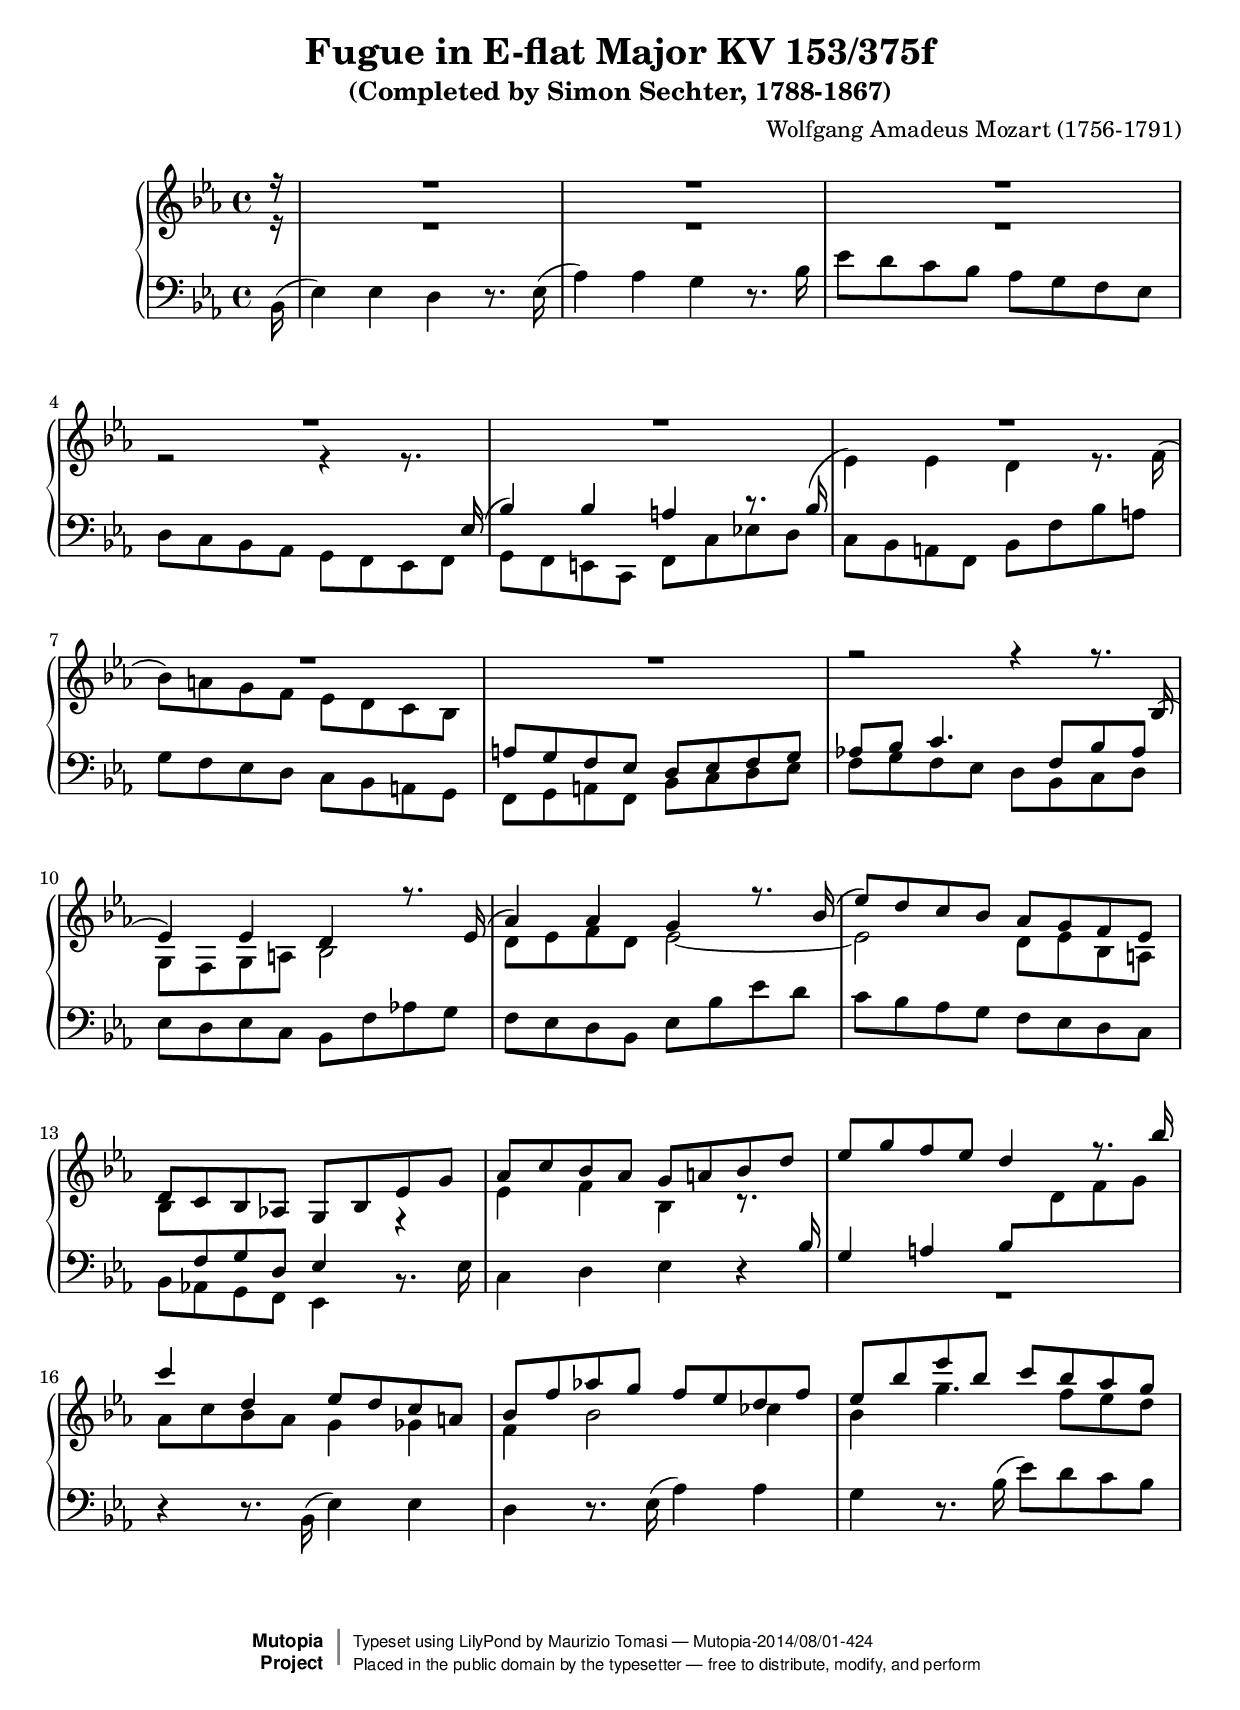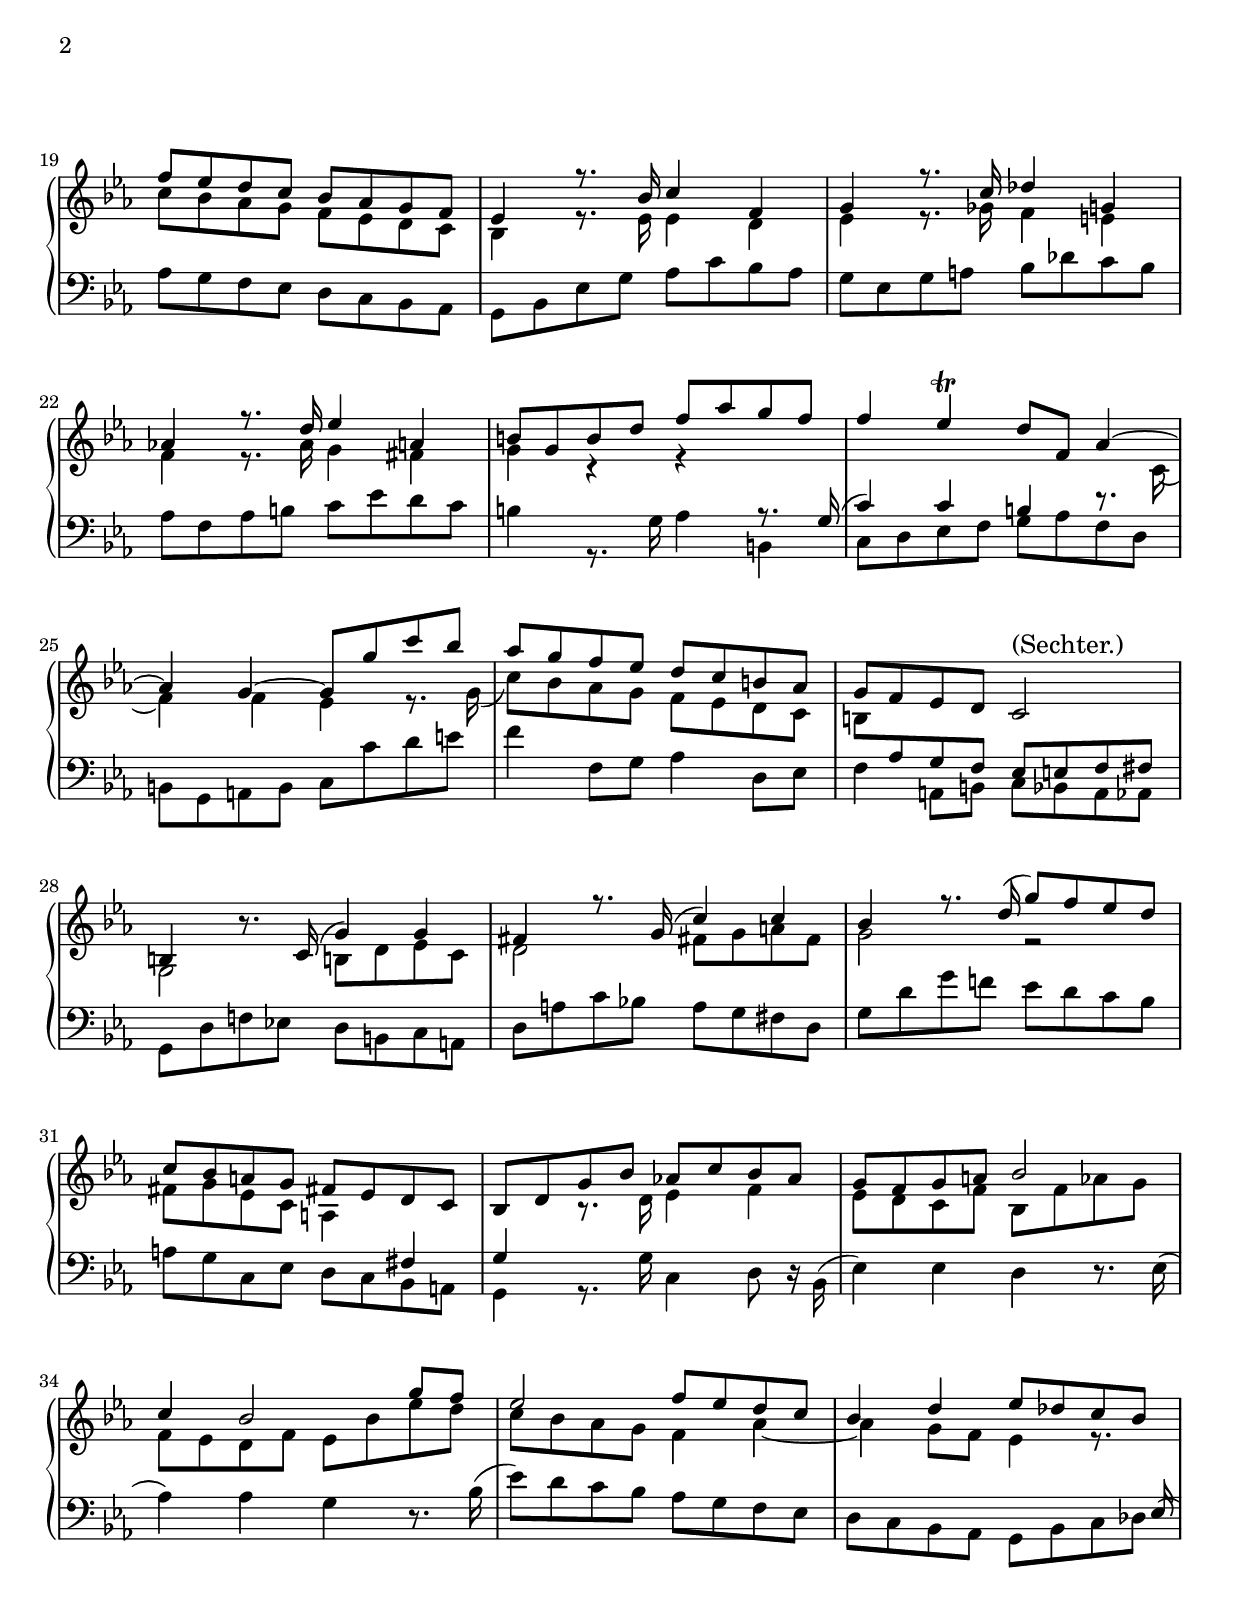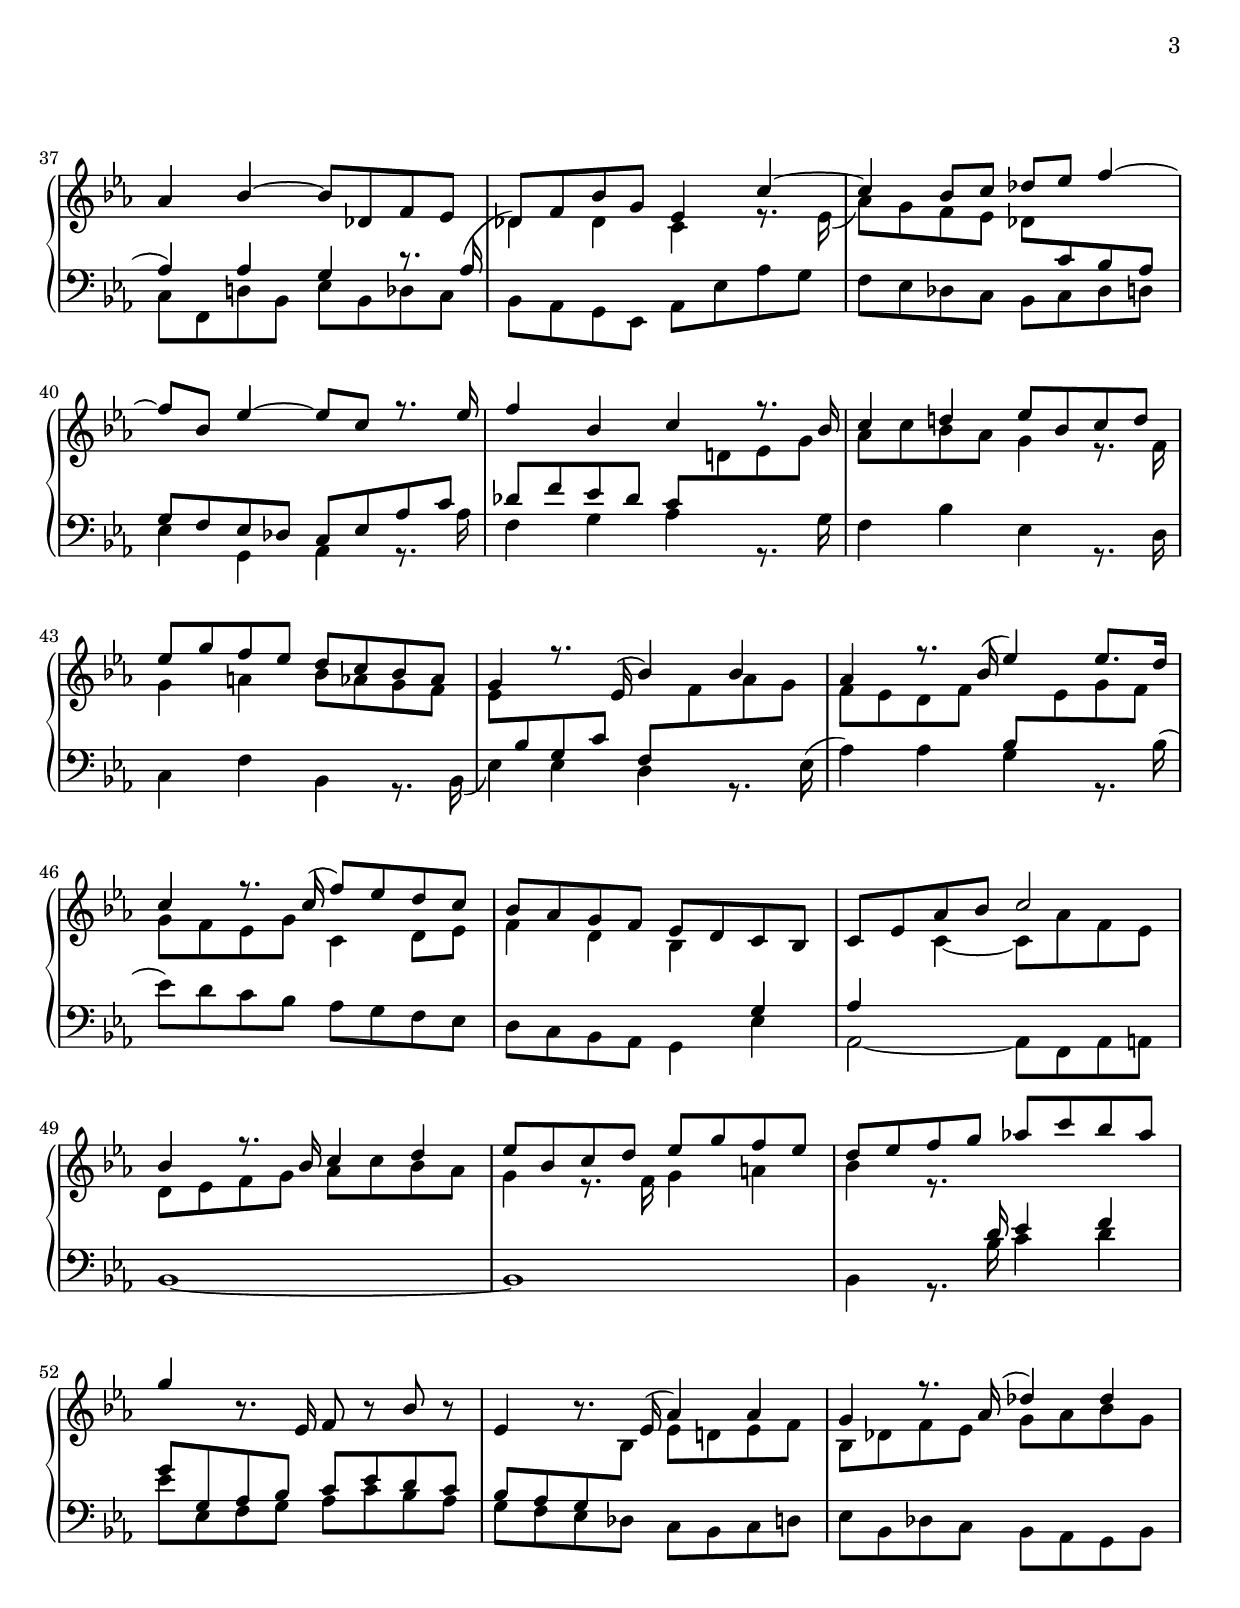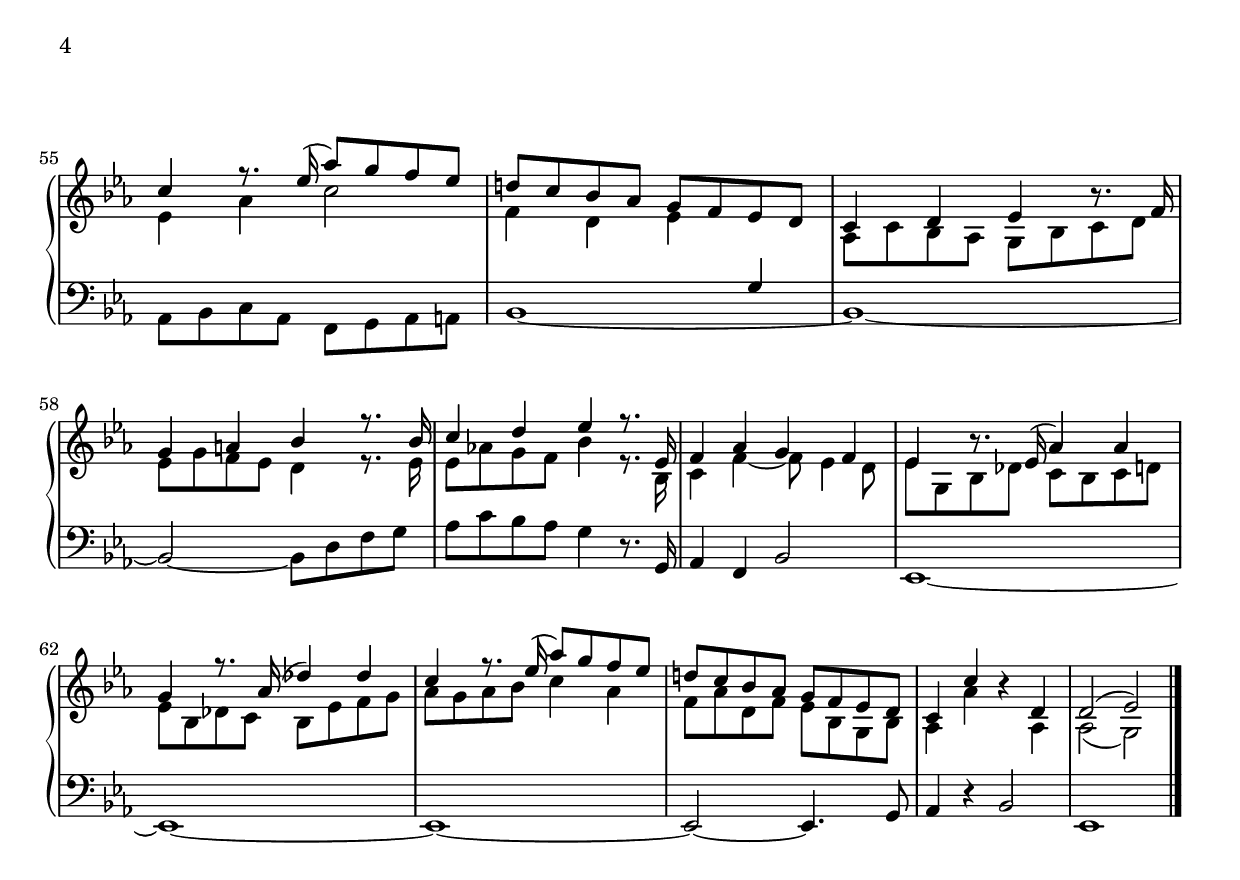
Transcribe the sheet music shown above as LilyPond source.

\version "2.18.2"

%#(set-default-paper-size "letter")

\header {
    title = "Fugue in E-flat Major KV 153/375f"
    subtitle = "(Completed by Simon Sechter, 1788-1867)"
    composer = "Wolfgang Amadeus Mozart (1756-1791)"

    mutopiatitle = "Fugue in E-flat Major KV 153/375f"
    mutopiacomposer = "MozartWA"
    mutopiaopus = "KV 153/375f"
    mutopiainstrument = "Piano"
    date = "1782"
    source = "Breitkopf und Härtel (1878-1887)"
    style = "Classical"
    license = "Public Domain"
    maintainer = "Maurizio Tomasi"
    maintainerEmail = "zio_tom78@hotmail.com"
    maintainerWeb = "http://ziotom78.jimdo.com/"
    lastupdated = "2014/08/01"

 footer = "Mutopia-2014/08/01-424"
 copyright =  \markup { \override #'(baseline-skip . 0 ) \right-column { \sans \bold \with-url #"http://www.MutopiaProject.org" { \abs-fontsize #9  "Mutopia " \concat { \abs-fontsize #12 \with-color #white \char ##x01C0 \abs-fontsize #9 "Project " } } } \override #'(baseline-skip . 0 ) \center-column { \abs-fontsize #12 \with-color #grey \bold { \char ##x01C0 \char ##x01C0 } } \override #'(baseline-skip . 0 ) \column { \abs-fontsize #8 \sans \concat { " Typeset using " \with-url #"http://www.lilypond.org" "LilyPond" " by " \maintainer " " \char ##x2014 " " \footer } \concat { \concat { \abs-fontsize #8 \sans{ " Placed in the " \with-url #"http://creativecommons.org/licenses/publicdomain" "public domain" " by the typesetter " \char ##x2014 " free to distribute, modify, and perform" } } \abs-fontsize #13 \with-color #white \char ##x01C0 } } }
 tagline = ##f
}

\paper {
  markup-system-spacing #'basic-distance = #15 %distance from header/title to 1st system
  top-system-spacing #'basic-distance = #15 %dist. from top margin to system (no titles)
  last-bottom-spacing.basic-distance = #15   % pads the last system in each page
  top-margin = 12\mm
}

% These macros are used for the second voice only
staffUp = { \change Staff= "up" \voiceTwo }
staffDown = { \change Staff= "down" \voiceOne }

%%%%%%%%%%%%%%%%%%%%%%%%%%%%%%%%%%%%%%%%%%%%%%%%%%%%%%%%%%%%%%%%%%%%%%

voiceI = \relative bes {
    \voiceOne
    \partial 16
    \key es \major

    r16
    | R1*8
    | r2 r4 r8. bes16(

% 10
    | es4) es d r8. es16(
    | as4) as g r8. bes16(
    | es8) d c bes as g f es
    | d c bes as! g bes es g
    | as8 c bes as g a bes d
    | es8 g f es d4 r8. bes'16
    | c4 d, es8 d c a
    | bes f' as! g f es d f
    | es bes' es bes c bes as g
    | f es d c bes as g f

% 20
    | es4 r8. bes'16 c4 f,
    | g r8. c16 des4 g,
    | as! r8. d16 es4 a,
    | b8 g b d f as g f
    | f4 es-\trill d8 f, as4 ~
    | as g ~ g8 g' c bes
    | as g f es d c b as
    | g f es d c2^\markup { \large "(Sechter.)" }
    | b4 b'8.\rest c,16( g'4) g
    | fis r8. g16( c4) c

% 30
    | bes4 r8. d16( g8) f es d
    | c bes a g fis! es d c
    | bes d g bes as! c bes as
    | g f g a bes2
    | c4 bes2 g'8 f
    | es2 f8 es d c
    | bes4 d es8 des c bes
    | as4 bes ~ bes8 des, f es
    | des f bes g es4 c' ~
    | c bes8 c des es f4 ~

% 40
    | f8 bes, es4 ~ es8 c r8. es16
    | f4 bes, c r8. bes16
    | c4 d! es8 bes c d
    | es g f es d c bes as
    | g4 r8. es16( bes'4) bes
    | as r8. bes16( es4) es8. d16
    | c4 r8. c16( f8) es d c
    | bes as g f es d c bes
    | c es as bes c2
    | bes4 r8. bes16 c4 d

% 50
    | es8 bes c d es g f es
    | d es f g as! c bes as
    | g4 b,8.\rest es,16 f8 b\rest bes b\rest
    | es,4 b'8.\rest es,16( as4) as
    | g r8. as16( des4) des
    | c4 r8. es16( as8) g f es
    | d! c bes as g f es d
    | c4 d es b'8.\rest f16
    | g4 a bes r8. bes16
    | c4 d es r8. es,16

% 60
    | f4 as g f
    | es b'8.\rest es,16( as4) as
    | g r8. as16( des4) des
    | c r8. es16( as8) g f es
    | d! c bes as g f es d
    | c4 c' b\rest d,
    | d2( es)
    \bar "|."
}

%%%%%%%%%%%%%%%%%%%%%%%%%%%%%%%%%%%%%%%%%%%%%%%%%%%%%%%%%%%%%%%%%%%%%%

voiceII = \relative es {
    \voiceTwo
    \partial 16

    r16
    | R1*3
    | r2 r4 r8. \staffDown es16(
    | bes'4) bes a r8. bes16( \staffUp
    | es4) es d r8. \slurUp f16(
    | bes8) a g f es d c bes \staffDown
    | a g f es d es f g
    | as! bes c4. f,8 bes as \staffUp

% 10
    | g f g a bes2
    | d8 es f d es2 ~
    | es d8 es bes a
    | bes \staffDown f g d es4 \staffUp r
    | es' f bes, r8. \staffDown bes16
    | g4 a \once \override Beam.positions = #'(4.4 . 4.8) bes8 \staffUp d f g
    | as c bes as g4 ges
    | f bes2 ces4
    | bes g'4. f8 es d
    | c bes as g f es d c

% 20
    | bes4 r8. es16 es4 d
    | es r8. ges16 f4 e
    | f r8. as16 g4 fis
    | g r r \staffDown r8. g,16(
    | c4) c b r8. \staffUp c16(
    | f4) f es r8. g16(
    | c8) bes as g f es d c
      \once \override Beam.positions = #'(-5.2 . -5.6) 
    | b \staffDown as g f es e f fis \staffUp
    | g2 b!8 d es c
    | d2 fis!8 g a fis

% 30
    | g2 r
    | fis8 g es c a4 \staffDown fis
    | g \staffUp r8. d'16 es4 f
    | es8 d c f bes, f' as g
    | f es d f es bes' es d
    | c bes as g f4 as ~
    | as g8 f es4 r8. \staffDown es,16(
    | as4) as g r8. as16( \staffUp
    | des4) des c r8. es16(
    | as8) g f es \once \override Beam.positions = #'(-4.2 . -5.2) des \staffDown c bes as

% 40
    | g f es des c es as c
    | des f es des c \staffUp d! es g
    | as c bes as g4 r8. f16
    | g4 a bes8 as g f
    | es \staffDown bes g c f, \staffUp f' as g
    | f es d f \staffDown bes, \staffUp es g f
    | g f es g c,4 d8 es
    | f4 d bes \staffDown g
    | as \staffUp c ~ c8 as' f es
    | d es f g as c bes as

% 50
    | g4 r8. f16 g4 a
    | bes r8. \staffDown d,16 es4 f
    | g8 g, as bes c es d c
    | bes as g \staffUp bes es d! es f
    | bes, des f es g as bes g
    | es4 as c2
    | f,4 d es \staffDown g, \staffUp
    | as8 c bes as g bes c d
    | es g f es d4 r8. es16
    | es8 as! g f bes4 r8. bes,16

% 60
    | c4 f ~ f8 es4 d8
    | es8 g, bes des c bes c d
    | es bes des c bes es f g
    | as g as bes c4 as
    | f8 as d, f es bes g bes
    | as4 as' s as,
    | as2( g)
}

%%%%%%%%%%%%%%%%%%%%%%%%%%%%%%%%%%%%%%%%%%%%%%%%%%%%%%%%%%%%%%%%%%%%%%

voiceIII = \relative bes, {
    \voiceTwo
    \key es \major
    \partial 16

    \slurNeutral

    bes16(
    | es4) es d d8.\rest es16(
    | as4) \slurDown as g d8.\rest bes'16
    | es8 d c bes as g f es
    | d c bes as g f es f
    | g f e c f c' es! d
    | c bes a f bes f' bes a
    | g f es d c bes a g
    | f g a f bes c d es
    | f g f es d bes c d

% 10
    | es d es c bes f' as! g
    | f es d bes es bes' es d
    | c bes as g f es d c
    | bes as! g f es4 b'8.\rest es16
    | c4 d es d\rest
    | R1
    | d4\rest d8.\rest \slurUp bes16( es4) es
    | d d8.\rest es16( as4) as
    | g d8.\rest bes'16( es8) d c bes
    | as g f es d c bes as

% 20
    | g bes es g as c bes as
    | g es g a bes des c bes
    | as f as b c es d c
    | b4 r8. g16 as4 b,
    | c8 d es f g as f d
    | b g a b c c' d e
    | f4 f,8 g as4 d,8 es
    | f4 a,8 b c bes a as
    | g d' f! es! d b c a
    | d a' c bes! a g fis d

% 30
    | g d' g f! es d c bes
    | a g c, es d c bes a
    | g4 r8. g'16 c,4 d8 d16\rest bes(
    | es4) es d d8.\rest es16(
    | as4) as g d8.\rest bes'16(
    | es8) d c bes as g f es
    | d c bes as g bes c des
    | c f, d'! bes es bes des c
    | bes as g es as es' as g
    | f es des c bes c des d

% 40
    | es4 g, as r8. as'16
    | f4 g as r8. g16
    | f4 bes es, r8. d16
    | c4 f bes, r8. bes16_(
    | es4) es d r8. es16(
    | as4) as g r8. bes16(
    | es8) d c bes as g f es
    | d c bes as g4 es'
    | as,2 ~ as8 f as a
    | bes1 ~

% 50
    | bes
    | bes4 r8. bes'16 c4 d
    | es8 es, f g as c bes as
    | g f es des c bes c d
    | es bes des c bes as g bes
    | as bes c as f g as a
    | bes1 ~
    | bes ~
    | \oneVoice bes2 ~ bes8 d f g
    | as c bes as g4 r8. g,16

% 60
    | as4 f bes2
    | es,1 ~
    | es ~
    | es ~
    | es2 ~ es4. g8
    | as4 r bes2
    | es,1

    \bar "|."
}

%%%%%%%%%%%%%%%%%%%%%%%%%%%%%%%%%%%%%%%%%%%%%%%%%%%%%%%%%%%%%%%%%%%%%%

\score {
    \context PianoStaff <<
	\context Staff = "up" <<
	    \context Voice = "one" \voiceI
	    \context Voice = "two" \voiceII
	>>
	\context Staff = "down" <<
	    \clef bass
	    \context Voice = "three" \voiceIII
	>>
    >>
    \layout { }
    
  \midi {
    \tempo 4 = 110
    }


}


